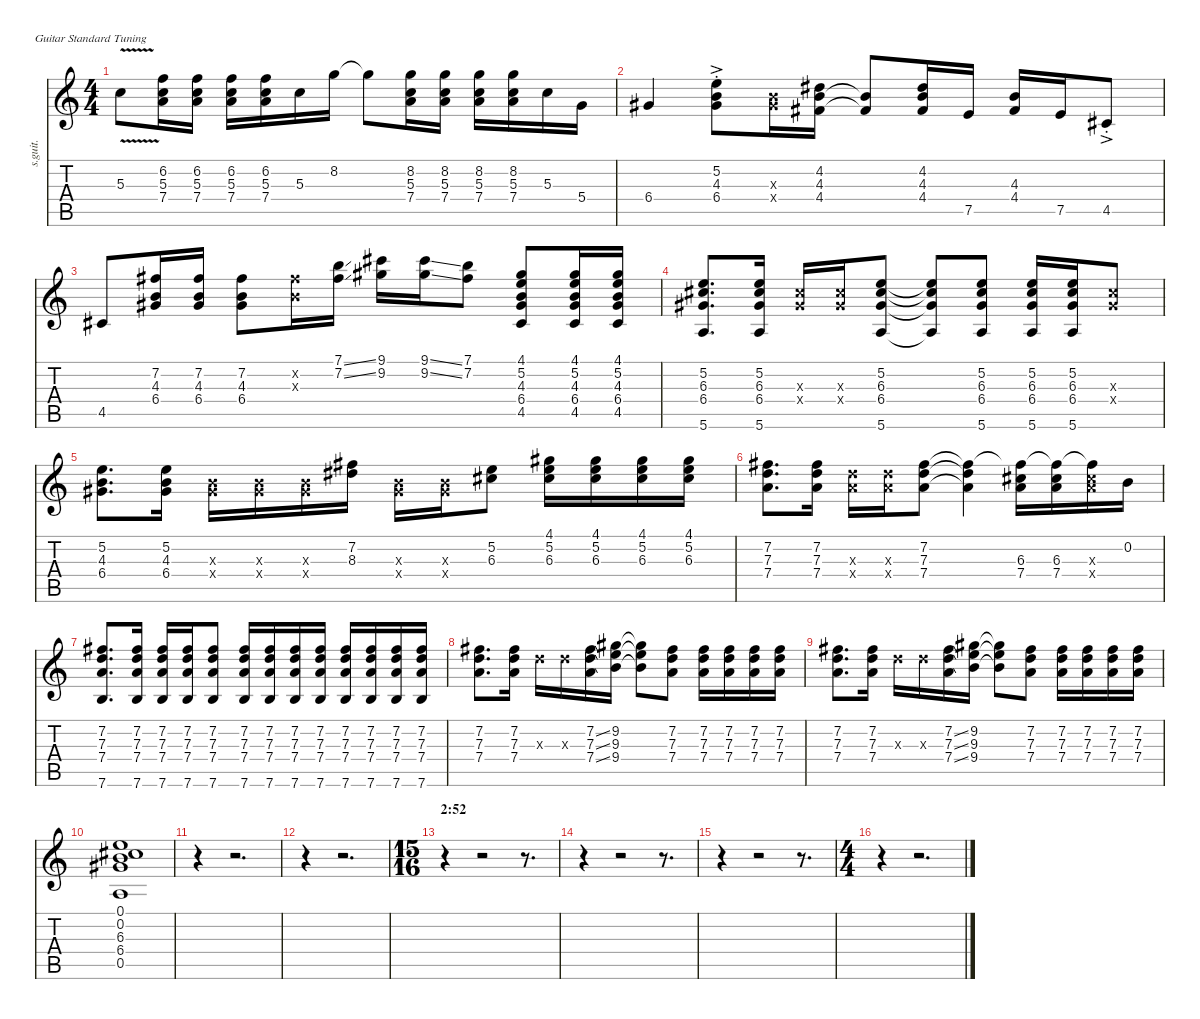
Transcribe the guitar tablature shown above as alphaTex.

\defaultSystemsLayout 4
\hideDynamics
\bracketExtendMode nobrackets
\track ("Gtr III" "s.guit.") {instrument electricguitarjazz}
\staff {score tabs}
\tuning (E4 B3 G3 D3 A2 E2)
\ts (4 4)
\tempo (78 hide)
\clef g2
\ks c
5.3{v}.8{dy mf} (6.2 5.3 7.4).16 (6.2 5.3 7.4).16 (6.2 5.3 7.4).16 (6.2 5.3 7.4).16 5.3.16 8.2.16 8.2{t}.8 (8.2 5.3 7.4).16 (8.2 5.3 7.4).16 (8.2 5.3 7.4).16 (8.2 5.3 7.4).16 5.3.16 5.4.16 |
6.4{acc #}.4 (5.2{ac st} 4.3 6.4{acc #}).8 (4.3{x} 6.4{x acc #}).16 (4.2{acc #} 4.3 4.4{acc #}).16 (4.3{t} 4.4{t acc #}).8 (4.2{acc #} 4.3 4.4{acc #}).16 7.5.16 (4.3 4.4{acc #}).16 7.5.16 4.5{ac st acc #}.8{dy p} |
4.5{acc #}.8{dy mf} (7.2{acc #} 4.3 6.4{acc #}).16 (7.2{acc #} 4.3 6.4{acc #}).16 (7.2{acc #} 4.3 6.4{acc #}).8 (7.2{x acc #} 4.3{x}).16 (7.1{ss} 7.2{ss acc #}).16 (9.1{acc #} 9.2{acc #}).16 (9.1{ss acc #} 9.2{ss acc #}).16 (7.1 7.2{acc #}).8 (4.1{acc #} 5.2 4.3 6.4{acc #} 4.5{acc #}).8 (4.1{acc #} 5.2 4.3 6.4{acc #} 4.5{acc #}).16 (4.1{acc #} 5.2 4.3 6.4{acc #} 4.5{acc #}).16 |
(5.2 6.3{acc #} 6.4{acc #} 5.6).8{d} (5.2 6.3{acc #} 6.4{acc #} 5.6).16 (6.3{x acc #} 6.4{x acc #}).16 (6.3{x acc #} 6.4{x acc #}).16 (5.2 6.3{acc #} 6.4{acc #} 5.6).8 (5.2{t} 6.3{t acc #} 6.4{t acc #} 5.6{t}).8 (5.2 6.3{acc #} 6.4{acc #} 5.6).8 (5.2 6.3{acc #} 6.4{acc #} 5.6).16 (5.2 6.3{acc #} 6.4{acc #} 5.6).16 (6.3{x acc #} 6.4{x acc #}).8 |
(5.2 4.3 6.4{acc #}).8{d} (5.2 4.3 6.4{acc #}).16 (4.3{x} 6.4{x acc #}).16 (4.3{x} 6.4{x acc #}).16 (4.3{x} 6.4{x acc #}).16 (7.2{acc #} 8.3{acc #}).16 (4.3{x} 6.4{x acc #}).16 (4.3{x} 6.4{x acc #}).16 (5.2 6.3{acc #}).8 (4.1{acc #} 5.2 6.3{acc #}).16 (4.1{acc #} 5.2 6.3{acc #}).16 (4.1{acc #} 5.2 6.3{acc #}).16 (4.1{acc #} 5.2 6.3{acc #}).16 |
(7.2{acc #} 7.3 7.4).8{d} (7.2{acc #} 7.3 7.4).16 (7.3{x} 7.4{x}).16 (7.3{x} 7.4{x}).16 (7.2{acc #} 7.3 7.4).8 (7.2{t acc #} 7.3{t} 7.4{t}).4 (7.2{t acc #} 6.3{acc #} 7.4).16 (7.2{t acc #} 6.3{acc #} 7.4).16 (7.2{t acc #} 6.3{x acc #} 7.4{x}).16 0.2.16 |
(7.2{acc #} 7.3 7.4 7.6).8{d} (7.2{acc #} 7.3 7.4 7.6).16 (7.2{acc #} 7.3 7.4 7.6).16 (7.2{acc #} 7.3 7.4 7.6).16 (7.2{acc #} 7.3 7.4 7.6).8 (7.2{acc #} 7.3 7.4 7.6).16 (7.2{acc #} 7.3 7.4 7.6).16 (7.2{acc #} 7.3 7.4 7.6).16 (7.2{acc #} 7.3 7.4 7.6).16 (7.2{acc #} 7.3 7.4 7.6).16 (7.2{acc #} 7.3 7.4 7.6).16 (7.2{acc #} 7.3 7.4 7.6).16 (7.2{acc #} 7.3 7.4 7.6).16 |
(7.2{acc #} 7.3 7.4).8{d} (7.2{acc #} 7.3 7.4).16 7.3{x}.16 7.3{x}.16 (7.2{ss acc #} 7.3{ss} 7.4{ss}).16 (9.2{acc #} 9.3 9.4).16 (9.2{t acc #} 9.3{t} 9.4{t}).8 (7.2{acc #} 7.3 7.4).8 (7.2{acc #} 7.3 7.4).16 (7.2{acc #} 7.3 7.4).16 (7.2{acc #} 7.3 7.4).16 (7.2{acc #} 7.3 7.4).16 |
(7.2{acc #} 7.3 7.4).8{d} (7.2{acc #} 7.3 7.4).16 7.3{x}.16 7.3{x}.16 (7.2{ss acc #} 7.3{ss} 7.4{ss}).16 (9.2{acc #} 9.3 9.4).16 (9.2{t acc #} 9.3{t} 9.4{t}).8 (7.2{acc #} 7.3 7.4).8 (7.2{acc #} 7.3 7.4).16 (7.2{acc #} 7.3 7.4).16 (7.2{acc #} 7.3 7.4).16 (7.2{acc #} 7.3 7.4).16 |
(0.1 0.2 6.3{acc #} 6.4{acc #} 0.5).1 |
r.4 r.2{d} |
r.4 r.2{d} |
\ts (15 16)
\beaming (8 2 2 2 2)
\section ("" "2:52")
r.4 r.2 r.8{d} |
r.4 r.2 r.8{d} |
r.4 r.2 r.8{d} |
\ts (4 4)
\beaming (8 2 2 2 2)
r.4 r.2{d}
